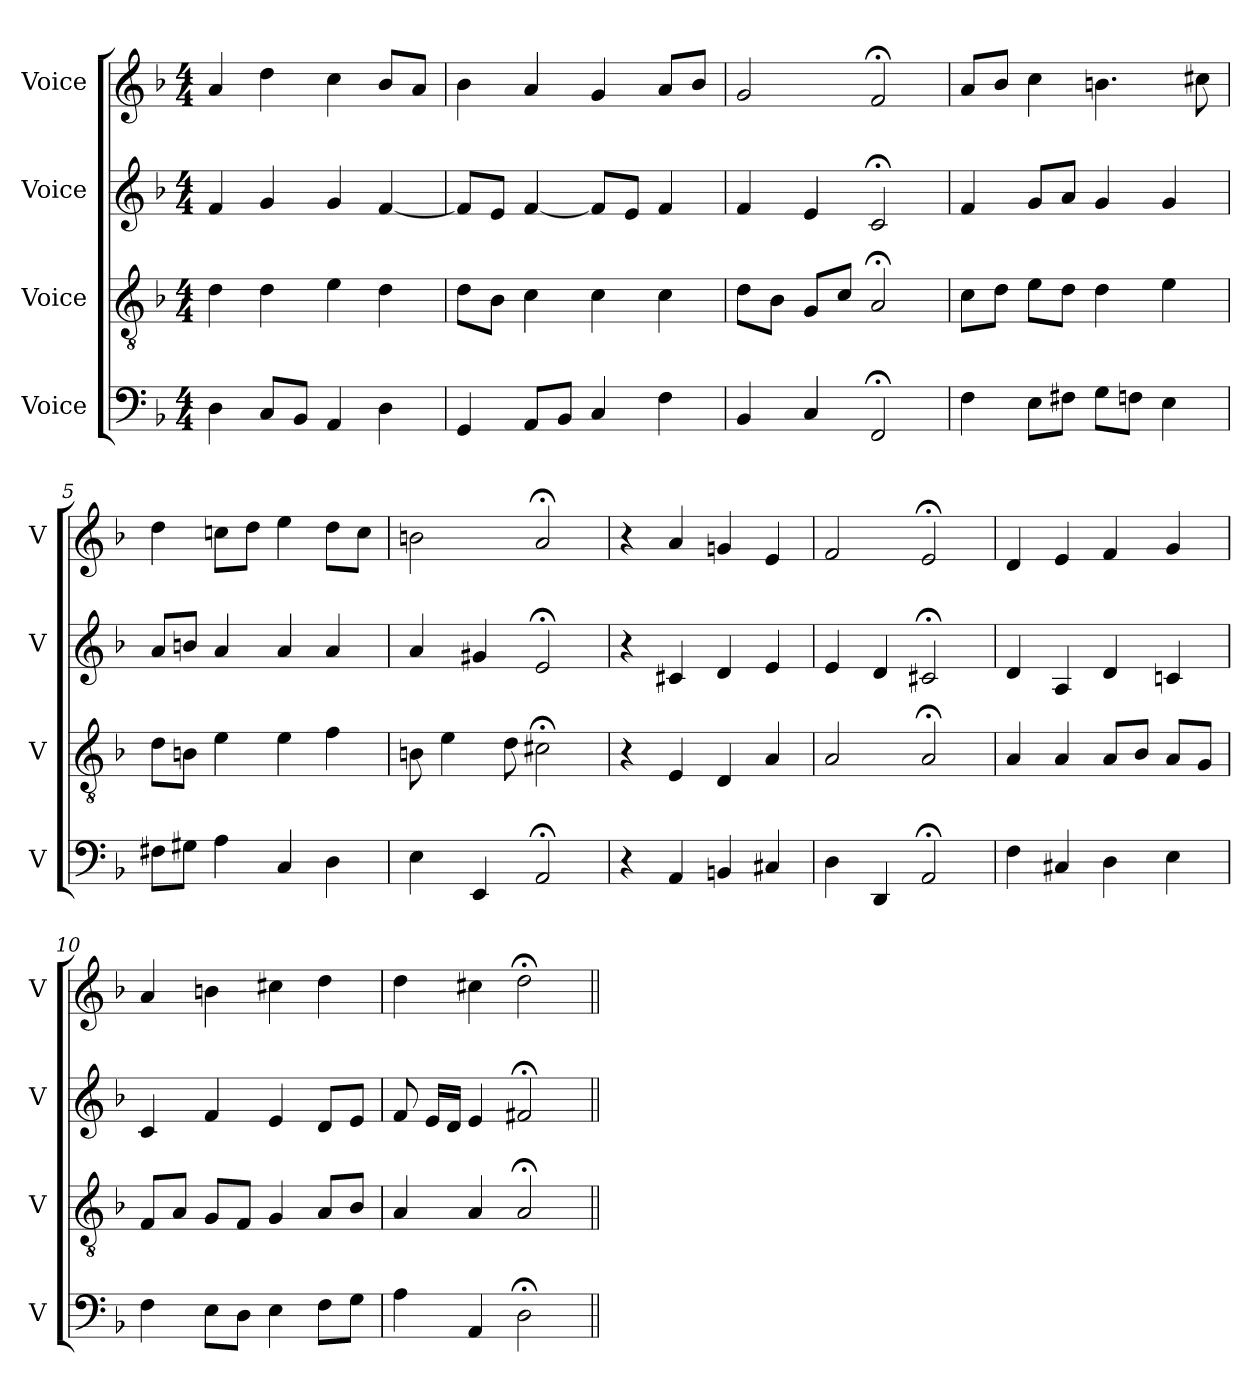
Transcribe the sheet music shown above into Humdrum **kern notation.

**kern	**kern	**kern	**kern
*part4	*part3	*part2	*part1
*staff4	*staff3	*staff2	*staff1
*I"Voice	*I"Voice	*I"Voice	*I"Voice
*I'V	*I'V	*I'V	*I'V
*clefF4	*clefGv2	*clefG2	*clefG2
*k[b-]	*k[b-]	*k[b-]	*k[b-]
*M4/4	*M4/4	*M4/4	*M4/4
=1	=1	=1	=1
4D\	4d\	4f/	4a/
8C/L	4d\	4g/	4dd\
8BB-/J	.	.	.
4AA/	4e\	4g/	4cc\
4D\	4d\	[4f/	8b-/L
.	.	.	8a/J
=2	=2	=2	=2
4GG/	8d\L	8f/L]	4b-\
.	8B-\J	8e/J	.
8AA/L	4c\	[4f/	4a/
8BB-/J	.	.	.
4C/	4c\	8f/L]	4g/
.	.	8e/J	.
4F\	4c\	4f/	8a/L
.	.	.	8b-/J
=3	=3	=3	=3
4BB-/	8d\L	4f/	2g/
.	8B-\J	.	.
4C/	8G/L	4e/	.
.	8c/J	.	.
2FF;</	2A;</	2c;</	2f;</
=4	=4	=4	=4
4F\	8c\L	4f/	8a/L
.	8d\J	.	8b-/J
8E\L	8e\L	8g/L	4cc\
8F#X\J	8d\J	8a/J	.
8G\L	4d\	4g/	4.bn\
8Fn\J	.	.	.
4E\	4e\	4g/	.
.	.	.	8cc#X\
=5	=5	=5	=5
8F#X\L	8d\L	8a/L	4dd\
8G#X\J	8Bn\J	8bn/J	.
4A\	4e\	4a/	8ccn\L
.	.	.	8dd\J
4C/	4e\	4a/	4ee\
4D\	4f\	4a/	8dd\L
.	.	.	8cc\J
!!LO:LB:g=z
=6	=6	=6	=6
4E\	8Bn\	4a/	2bn\
.	4e\	.	.
4EE/	.	4g#X/	.
.	8d\	.	.
2AA;</	2c#X;<\	2e;</	2a;</
=7	=7	=7	=7
4r	4r	4r	4r
4AA/	4E/	4c#X/	4a/
4BBn/	4D/	4d/	4gn/
4C#X/	4A/	4e/	4e/
=8	=8	=8	=8
4D\	2A/	4e/	2f/
4DD/	.	4d/	.
2AA;</	2A;</	2c#X;</	2e;</
=9	=9	=9	=9
4F\	4A/	4d/	4d/
4C#X/	4A/	4A/	4e/
4D\	8A/L	4d/	4f/
.	8B-/J	.	.
4E\	8A/L	4cn/	4g/
.	8G/J	.	.
=10	=10	=10	=10
4F\	8F/L	4c/	4a/
.	8A/J	.	.
8E\L	8G/L	4f/	4bn\
8D\J	8F/J	.	.
4E\	4G/	4e/	4cc#X\
8F\L	8A/L	8d/L	4dd\
8G\J	8B-/J	8e/J	.
=11	=11	=11	=11
4A\	4A/	8f/	4dd\
.	.	16e/LL	.
.	.	16d/JJ	.
4AA/	4A/	4e/	4cc#X\
2D;<\	2A;</	2f#X;</	2dd;<\
=||	=||	=||	=||
*-	*-	*-	*-
